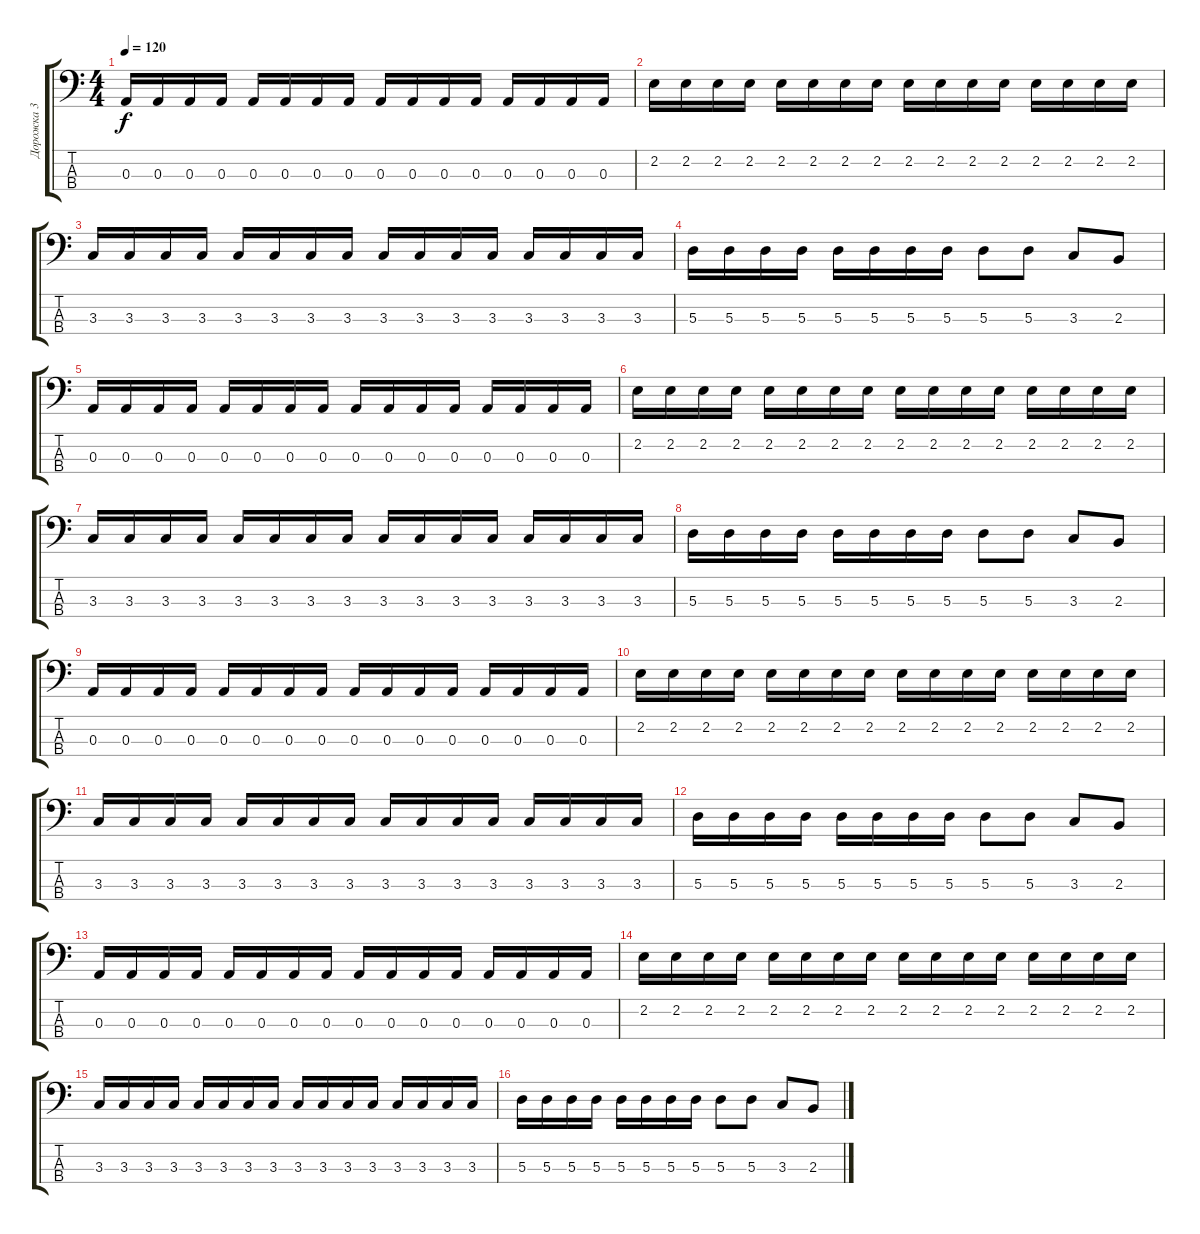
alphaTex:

\track ("Дорожка 3" "Дорожка 3") {instrument electricbassfinger}
\staff {score tabs}
\tuning (G2 D2 A1 E1) {hide}
\ts (4 4)
\tempo 120
\clef f4
\ks c
0.3.16{dy f} 0.3.16 0.3.16 0.3.16 0.3.16 0.3.16 0.3.16 0.3.16 0.3.16 0.3.16 0.3.16 0.3.16 0.3.16 0.3.16 0.3.16 0.3.16 |
2.2.16 2.2.16 2.2.16 2.2.16 2.2.16 2.2.16 2.2.16 2.2.16 2.2.16 2.2.16 2.2.16 2.2.16 2.2.16 2.2.16 2.2.16 2.2.16 |
3.3.16 3.3.16 3.3.16 3.3.16 3.3.16 3.3.16 3.3.16 3.3.16 3.3.16 3.3.16 3.3.16 3.3.16 3.3.16 3.3.16 3.3.16 3.3.16 |
5.3.16 5.3.16 5.3.16 5.3.16 5.3.16 5.3.16 5.3.16 5.3.16 5.3.8 5.3.8 3.3.8 2.3.8 |
0.3.16 0.3.16 0.3.16 0.3.16 0.3.16 0.3.16 0.3.16 0.3.16 0.3.16 0.3.16 0.3.16 0.3.16 0.3.16 0.3.16 0.3.16 0.3.16 |
2.2.16 2.2.16 2.2.16 2.2.16 2.2.16 2.2.16 2.2.16 2.2.16 2.2.16 2.2.16 2.2.16 2.2.16 2.2.16 2.2.16 2.2.16 2.2.16 |
3.3.16 3.3.16 3.3.16 3.3.16 3.3.16 3.3.16 3.3.16 3.3.16 3.3.16 3.3.16 3.3.16 3.3.16 3.3.16 3.3.16 3.3.16 3.3.16 |
5.3.16 5.3.16 5.3.16 5.3.16 5.3.16 5.3.16 5.3.16 5.3.16 5.3.8 5.3.8 3.3.8 2.3.8 |
0.3.16 0.3.16 0.3.16 0.3.16 0.3.16 0.3.16 0.3.16 0.3.16 0.3.16 0.3.16 0.3.16 0.3.16 0.3.16 0.3.16 0.3.16 0.3.16 |
2.2.16 2.2.16 2.2.16 2.2.16 2.2.16 2.2.16 2.2.16 2.2.16 2.2.16 2.2.16 2.2.16 2.2.16 2.2.16 2.2.16 2.2.16 2.2.16 |
3.3.16 3.3.16 3.3.16 3.3.16 3.3.16 3.3.16 3.3.16 3.3.16 3.3.16 3.3.16 3.3.16 3.3.16 3.3.16 3.3.16 3.3.16 3.3.16 |
5.3.16 5.3.16 5.3.16 5.3.16 5.3.16 5.3.16 5.3.16 5.3.16 5.3.8 5.3.8 3.3.8 2.3.8 |
0.3.16 0.3.16 0.3.16 0.3.16 0.3.16 0.3.16 0.3.16 0.3.16 0.3.16 0.3.16 0.3.16 0.3.16 0.3.16 0.3.16 0.3.16 0.3.16 |
2.2.16 2.2.16 2.2.16 2.2.16 2.2.16 2.2.16 2.2.16 2.2.16 2.2.16 2.2.16 2.2.16 2.2.16 2.2.16 2.2.16 2.2.16 2.2.16 |
3.3.16 3.3.16 3.3.16 3.3.16 3.3.16 3.3.16 3.3.16 3.3.16 3.3.16 3.3.16 3.3.16 3.3.16 3.3.16 3.3.16 3.3.16 3.3.16 |
5.3.16 5.3.16 5.3.16 5.3.16 5.3.16 5.3.16 5.3.16 5.3.16 5.3.8 5.3.8 3.3.8 2.3.8
